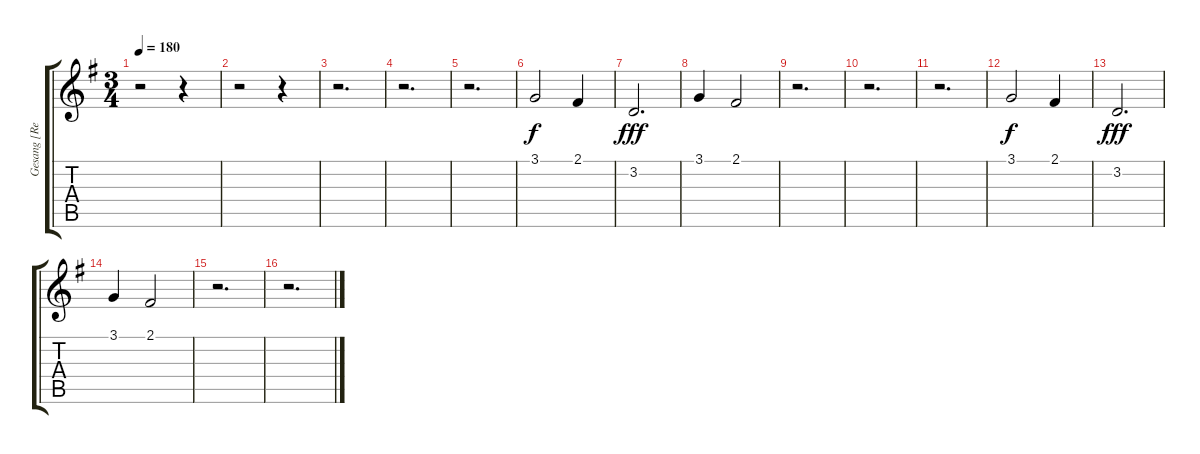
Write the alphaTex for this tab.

\track ("Gesang [Refrain/Chor]" "Gesang [Re") {instrument choiraahs}
\staff {score tabs}
\tuning (E4 B3 G3 D3 A2 E2) {hide}
\ts (3 4)
\tempo 180
\clef g2
\ks eminor
r.2{dy fff} r.4 |
r.2 r.4 |
r.2{d} |
r.2{d} |
r.2{d} |
3.1.2{dy f} 2.1.4 |
3.2.2{d dy fff} |
3.1.4 2.1.2 |
r.2{d} |
r.2{d} |
r.2{d} |
3.1.2{dy f} 2.1.4 |
3.2.2{d dy fff} |
3.1.4 2.1.2 |
r.2{d} |
r.2{d}
